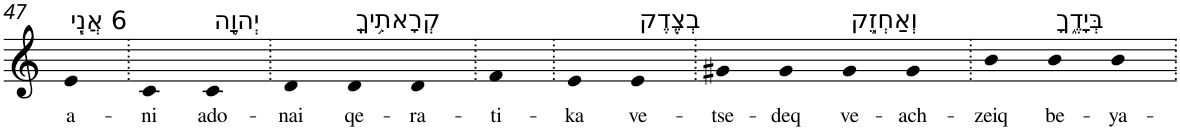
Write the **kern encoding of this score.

**kern	**text
*part1	*part1
*staff1	*staff1
*I"Piano	*
*I'Pno	*
!!LO:PB:g=z
*clefG2	*
*k[]	*
=47	=47
!LO:TX:a:t=6 אֲנִ֧י	!
!	!LO:LY:b
4e	a-
=48.	=48.
!	!LO:LY:b
4c	-ni
!LO:TX:a:t=יְהוָ֛ה	!
!	!LO:LY:b
4c	ado-
=49.	=49.
!	!LO:LY:b
4d	-nai
!LO:TX:a:t=קְרָאתִ֥יךָֽ	!
!	!LO:LY:b
4d	qe-
!	!LO:LY:b
4d	-ra-
=50.	=50.
!	!LO:LY:b
4f	-ti-
=51.	=51.
!	!LO:LY:b
4e	-ka
!LO:TX:a:t=בְצֶ֖דֶק	!
!	!LO:LY:b
4e	ve-
=52.	=52.
!	!LO:LY:b
4g#X	-tse-
!	!LO:LY:b
4g#	-deq
!LO:TX:a:t=וְאַחְזֵ֣ק	!
!	!LO:LY:b
4g#	ve-
!	!LO:LY:b
4g#	-ach-
=53.	=53.
!	!LO:LY:b
4b	-zeiq
!LO:TX:a:t=בְּיָדֶ֑ךָ	!
!	!LO:LY:b
4b	be-
!	!LO:LY:b
4b	-ya-
=.	=.
*-	*-
